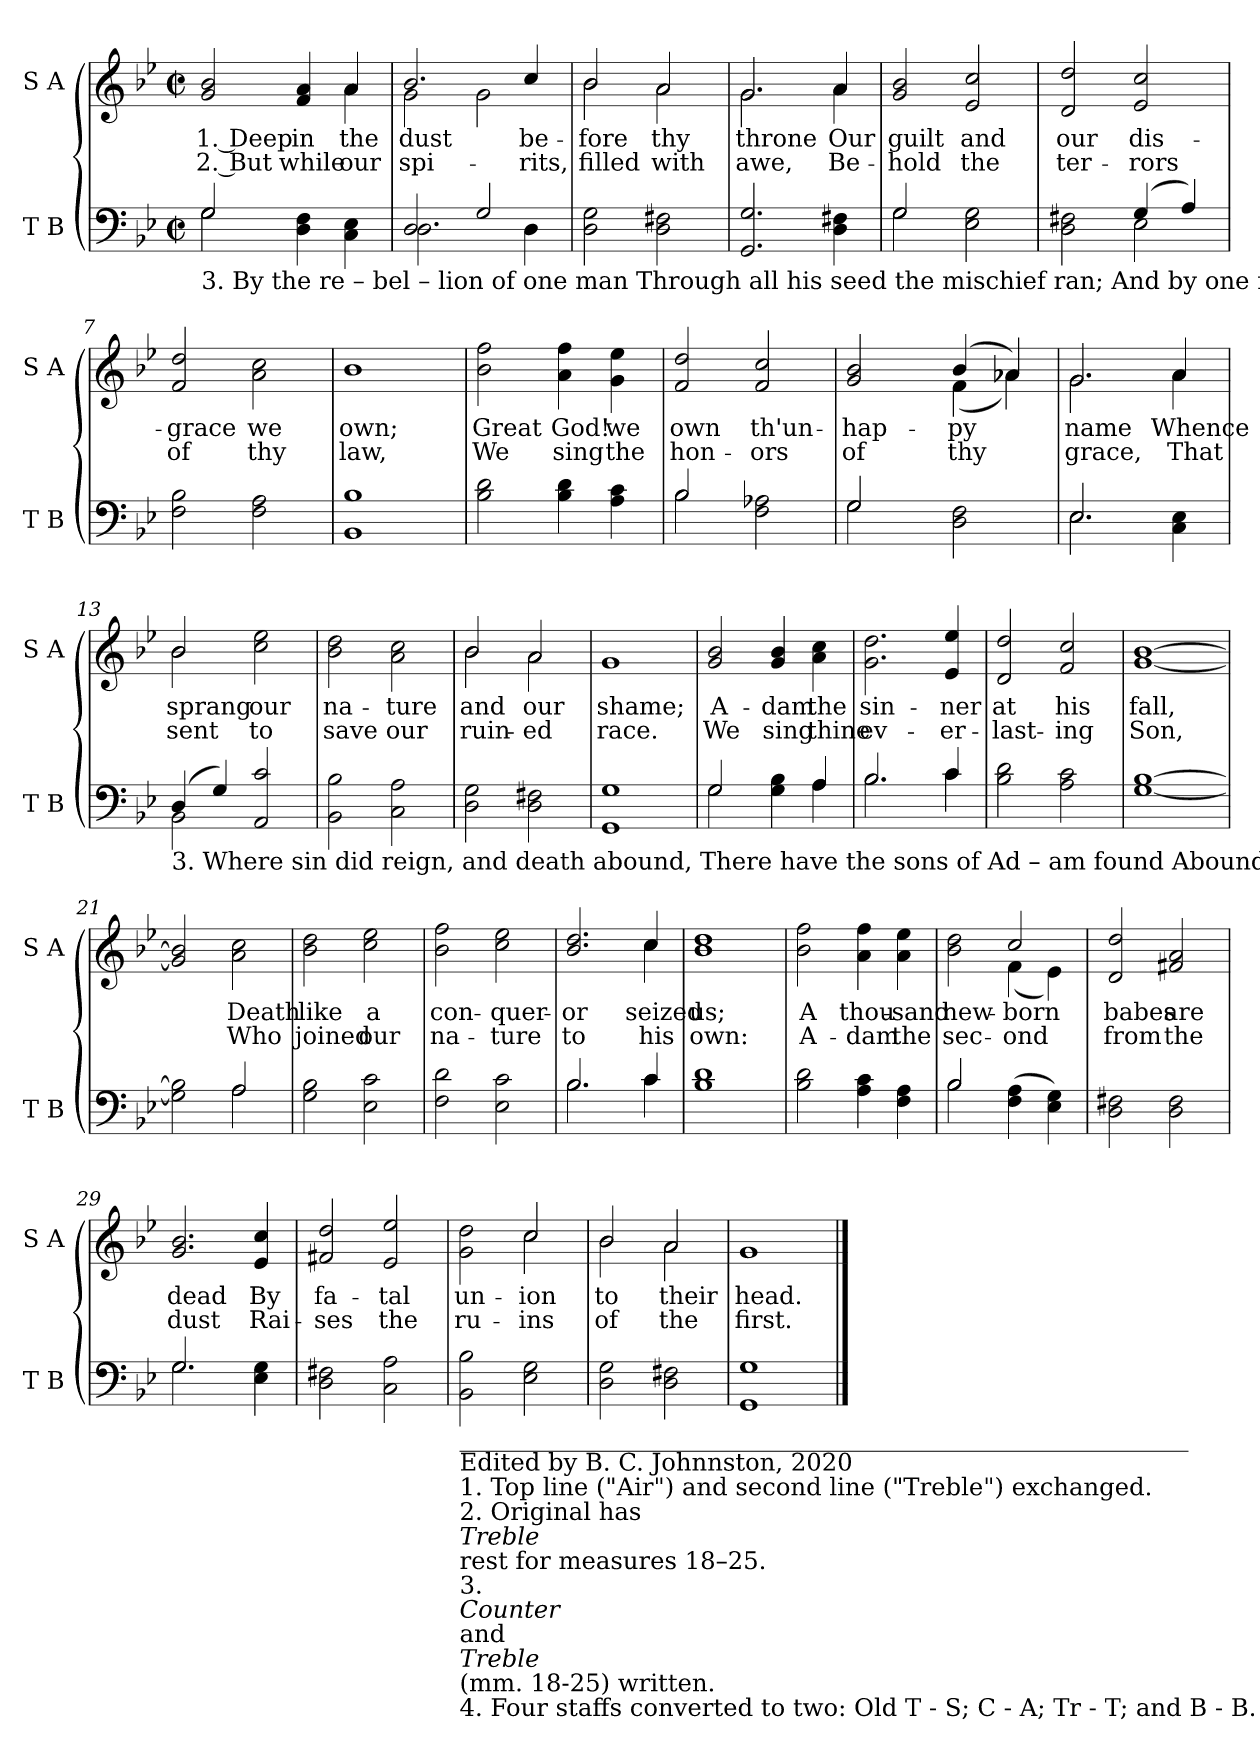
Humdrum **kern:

**kern	**kern	**text	**text
*part2	*part1	*part1	*part1
*staff2	*staff1	*staff1	*staff1
*I"T B	*I"S A	*	*
*I'T B	*I'S A	*	*
*clefF4	*clefG2	*	*
*k[b-e-]	*k[b-e-]	*	*
*M2/2	*M2/2	*	*
*met(c|)	*met(c|)	*	*
*MM100	*MM100	*	*
=1	=1	=1	=1
*^	*	*	*
!LO:TX:b:t=3. By the re – bel   –   lion   of    one     man   Through  all  his   seed   the     mischief     ran;  And by one man's o – be – dience  now  Are   all     his  seed made righteous too.	!	!	!	!
!	!	!	!LO:LY:b	!LO:LY:b
*	*	*^	*	*
2G/	2G\	2g/ 2b-/	4ryy	1. Deep	2. But
.	.	.	4ryy	.	.
!	!	!	!	!LO:LY:b	!LO:LY:b
4D\ 4F\	2ryy	4f/ 4a/	4ryy	in	while
!	!	!	!	!LO:LY:b	!LO:LY:b
4C\ 4E-\	.	4a/	4a\	the	our
=2	=2	=2	=2	=2	=2
!	!	!	!	!LO:LY:b	!LO:LY:b
2D/	2.D\	2.b-/	2g\	dust	spi-
2G/	.	.	2g\	.	.
!	!	!	!	!LO:LY:b	!LO:LY:b
.	4D\	4cc/	.	be-	-rits,
=3	=3	=3	=3	=3	=3
!	!	!	!	!LO:LY:b	!LO:LY:b
*v	*v	*	*	*	*
2D\ 2G\	2b-/	2b-\	-fore	filled
!	!	!	!LO:LY:b	!LO:LY:b
2D\ 2F#X\	2a/	2a\	thy	with
=4	=4	=4	=4	=4
!	!	!	!LO:LY:b	!LO:LY:b
2.GG/ 2.G/	2.g/	2.g\	throne	awe,
!	!	!	!LO:LY:b	!LO:LY:b
4D\ 4F#X\	4a/	4a\	Our	Be-
=5	=5	=5	=5	=5
*^	*	*	*	*
!	!	!	!	!LO:LY:b	!LO:LY:b
*	*	*v	*v	*	*
2G/	2G\	2g/ 2b-/	guilt	-hold
!	!	!	!LO:LY:b	!LO:LY:b
2E-\ 2G\	2ryy	2e-/ 2cc/	and	the
=6	=6	=6	=6	=6
!	!	!	!LO:LY:b	!LO:LY:b
2D\ 2F#X\	2ryy	2d/ 2dd/	our	ter-
!	!	!	!LO:LY:b	!LO:LY:b
(>4G/	2E-\	2e-/ 2cc/	dis-	-rors
4A/)	.	.	.	.
*v	*v	*	*	*
=7	=7	=7	=7
!	!	!LO:LY:b	!LO:LY:b
2F\ 2B-\	2f/ 2dd/	-grace	of
!	!	!LO:LY:b	!LO:LY:b
2F\ 2A\	2a\ 2cc\	we	thy
=8	=8	=8	=8
!	!	!LO:LY:b	!LO:LY:b
1BB- 1B-	1b-	own;	law,
!!LO:LB:g=z
=9	=9	=9	=9
!	!	!LO:LY:b	!LO:LY:b
2B-\ 2d\	2b-\ 2ff\	Great	We
!	!	!LO:LY:b	!LO:LY:b
4B-\ 4d\	4a\ 4ff\	God!	sing
!	!	!LO:LY:b	!LO:LY:b
4A\ 4c\	4g\ 4ee-\	we	the
=10	=10	=10	=10
*^	*	*	*
!	!	!	!LO:LY:b	!LO:LY:b
2B-/	2B-\	2f/ 2dd/	own	hon-
!	!	!	!LO:LY:b	!LO:LY:b
2F\ 2A-X\	2ryy	2f/ 2cc/	th'un-	-ors
=11	=11	=11	=11	=11
!	!	!	!LO:LY:b	!LO:LY:b
*	*	*^	*	*
2G/	2G\	2g/ 2b-/	4ryy	-hap-	of
.	.	.	4ryy	.	.
!	!	!	!	!LO:LY:b	!LO:LY:b
2D\ 2F\	2ryy	(>4b-/	(<4f\	-py	thy
.	.	4a-X/)	4a-\)	.	.
=12	=12	=12	=12	=12	=12
!	!	!	!	!LO:LY:b	!LO:LY:b
2.E-/	2.E-\	2.g/	2.g\	name	grace,
!	!	!	!	!LO:LY:b	!LO:LY:b
4C\ 4E-\	4ryy	4a/	4a\	Whence	That
=13	=13	=13	=13	=13	=13
!LO:TX:b:t=3. Where sin did reign, and death abound,   There  have  the  sons  of   Ad – am    found    Abounding   life;  there    glorious  grace Reigns through the Lord our righteousness.	!	!	!	!	!
!	!	!	!	!LO:LY:b	!LO:LY:b
(>4D/	2BB-\	2b-/	2b-\	sprang	sent
4G/)	.	.	.	.	.
!	!	!	!	!LO:LY:b	!LO:LY:b
2AA/ 2c/	2ryy	2cc\ 2ee-\	2ryy	our	to
=14	=14	=14	=14	=14	=14
!	!	!	!	!LO:LY:b	!LO:LY:b
*v	*v	*	*	*	*
*	*v	*v	*	*
2BB-\ 2B-\	2b-\ 2dd\	na-	save
!	!	!LO:LY:b	!LO:LY:b
2C\ 2A\	2a\ 2cc\	-ture	our
=15	=15	=15	=15
!	!	!LO:LY:b	!LO:LY:b
*	*^	*	*
2D\ 2G\	2b-/	2b-\	and	ruin-
!	!	!	!LO:LY:b	!LO:LY:b
2D\ 2F#X\	2a/	2a\	our	-ed
=16	=16	=16	=16	=16
!	!	!	!LO:LY:b	!LO:LY:b
*	*v	*v	*	*
1GG 1G	1g	shame;	race.
=17	=17	=17	=17
*^	*	*	*
!	!	!	!LO:LY:b	!LO:LY:b
2G/	2G\	2g/ 2b-/	A-	We
!	!	!	!LO:LY:b	!LO:LY:b
4G\ 4B-\	4ryy	4g/ 4b-/	-dam	sing
!	!	!	!LO:LY:b	!LO:LY:b
4A/	4A\	4a\ 4cc\	the	thine
=18	=18	=18	=18	=18
!	!	!	!LO:LY:b	!LO:LY:b
2.B-/	2.B-\	2.g\ 2.dd\	sin-	ev-
!	!	!	!LO:LY:b	!LO:LY:b
4c/	4c\	4e-/ 4ee-/	-ner	-er-
!!LO:LB:g=z
=19	=19	=19	=19	=19
!	!	!	!LO:LY:b	!LO:LY:b
*v	*v	*	*	*
2B-\ 2d\	2d/ 2dd/	at	-last-
!	!	!LO:LY:b	!LO:LY:b
2A\ 2c\	2f/ 2cc/	his	-ing
=20	=20	=20	=20
!	!	!LO:LY:b	!LO:LY:b
[1G [1B-	[1g [1b-	fall,	Son,
=21	=21	=21	=21
*^	*	*	*
2G\] 2B-\]	2ryy	2g/] 2b-/]	.	.
!	!	!	!LO:LY:b	!LO:LY:b
2A/	2A\	2a\ 2cc\	Death	Who
=22	=22	=22	=22	=22
!	!	!	!LO:LY:b	!LO:LY:b
*v	*v	*	*	*
2G\ 2B-\	2b-\ 2dd\	like	joined
!	!	!LO:LY:b	!LO:LY:b
2E-\ 2c\	2cc\ 2ee-\	a	our
=23	=23	=23	=23
!	!	!LO:LY:b	!LO:LY:b
2F\ 2d\	2b-\ 2ff\	con-	na-
!	!	!LO:LY:b	!LO:LY:b
2E-\ 2c\	2cc\ 2ee-\	-quer-	-ture
=24	=24	=24	=24
*^	*	*	*
!	!	!	!LO:LY:b	!LO:LY:b
*	*	*^	*	*
2.B-/	2.B-\	2.b-/ 2.dd/	2.ryy	-or	to
!	!	!	!	!LO:LY:b	!LO:LY:b
4c/	4c\	4cc/	4cc\	seized	his
=25	=25	=25	=25	=25	=25
!	!	!	!	!LO:LY:b	!LO:LY:b
*v	*v	*	*	*	*
*	*v	*v	*	*
1B- 1d	1b- 1dd	us;	own:
=26	=26	=26	=26
!	!	!LO:LY:b	!LO:LY:b
2B-\ 2d\	2b-\ 2ff\	A	A-
!	!	!LO:LY:b	!LO:LY:b
4A\ 4c\	4a\ 4ff\	thou-	-dam
!	!	!LO:LY:b	!LO:LY:b
4F\ 4A\	4a\ 4ee-\	-sand	the
=27	=27	=27	=27
*^	*	*	*
!	!	!	!LO:LY:b	!LO:LY:b
*	*	*^	*	*
2B-/	2B-\	2b-\ 2dd\	2ryy	new-	sec-
!	!	!	!	!LO:LY:b	!LO:LY:b
(>4F\ 4A\	2ryy	2cc/	(>4f\	-born	-ond
4E-\ 4G\)	.	.	4e-\)	.	.
*v	*v	*	*	*	*
=28	=28	=28	=28	=28
!	!	!	!LO:LY:b	!LO:LY:b
*	*v	*v	*	*
2D\ 2F#X\	2d/ 2dd/	babes	from
!	!	!LO:LY:b	!LO:LY:b
2D\ 2F#\	2f#X/ 2a/	are	the
=29	=29	=29	=29
*^	*	*	*
!	!	!	!LO:LY:b	!LO:LY:b
2.G/	2.G\	2.g/ 2.b-/	dead	dust
!	!	!	!LO:LY:b	!LO:LY:b
4E-\ 4G\	4ryy	4e-/ 4cc/	By	Rai-
=30	=30	=30	=30	=30
!	!	!	!LO:LY:b	!LO:LY:b
*v	*v	*	*	*
2D\ 2F#X\	2f#X/ 2dd/	fa-	-ses
!	!	!LO:LY:b	!LO:LY:b
2C\ 2A\	2e-/ 2ee-/	-tal	the
!!LO:LB:g=z
=31	=31	=31	=31
!LO:TX:b:t=____________________________________________________________	!	!	!
!LO:TX:b:t=Edited by B. C. Johnnston, 2020	!	!	!
!LO:TX:b:t=1. Top line ("Air") and second line ("Treble") exchanged.	!	!	!
!LO:TX:b:t=2. Original has	!	!	!
!LO:TX:b:i:t=Treble	!	!	!
!LO:TX:b:t=rest for measures 18–25.	!	!	!
!LO:TX:b:t=3.	!	!	!
!LO:TX:b:i:t=Counter	!	!	!
!LO:TX:b:t=and	!	!	!
!LO:TX:b:i:t=Treble	!	!	!
!LO:TX:b:t=(mm. 18-25) written.	!	!	!
!LO:TX:b:t=4. Four staffs converted to two&colon; Old T - S; C - A; Tr - T; and B - B.	!	!	!
!	!	!LO:LY:b	!LO:LY:b
*	*^	*	*
2BB-\ 2B-\	2g\ 2dd\	2ryy	un-	ru-
!	!	!	!LO:LY:b	!LO:LY:b
2E-\ 2G\	2cc/	2cc\	-ion	-ins
=32	=32	=32	=32	=32
!	!	!	!LO:LY:b	!LO:LY:b
2D\ 2G\	2b-/	2b-\	to	of
!	!	!	!LO:LY:b	!LO:LY:b
2D\ 2F#X\	2a/	2a\	their	the
=33	=33	=33	=33	=33
!	!	!	!LO:LY:b	!LO:LY:b
*	*v	*v	*	*
1GG 1G	1g	head.	first.
==	==	==	==
*-	*-	*-	*-
